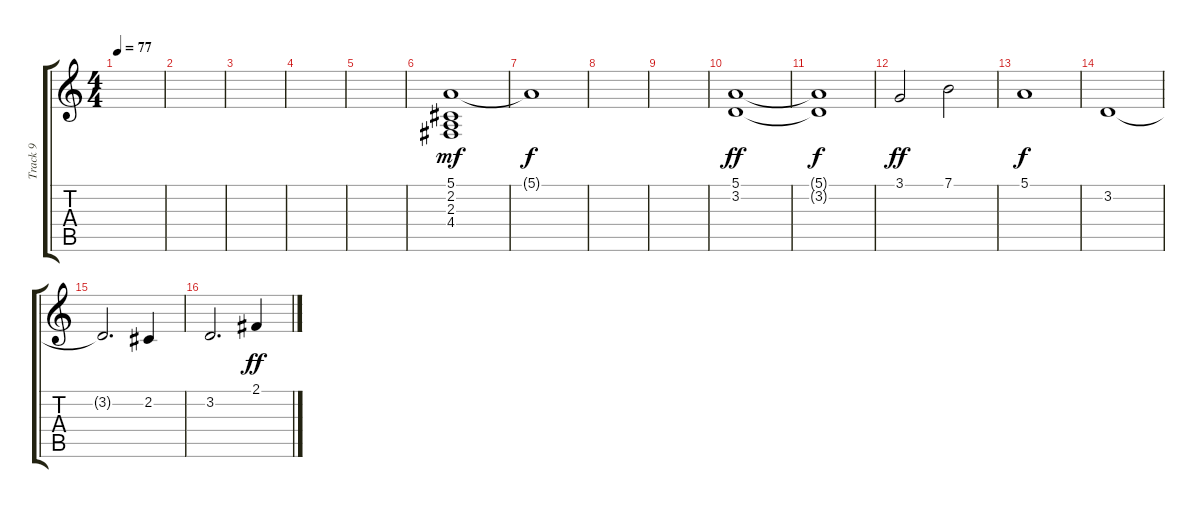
\track ("Track 9" "Track 9") {instrument pad2warm}
\staff {score tabs}
\tuning (E4 B3 G3 D3 A2 E2) {hide}
\ts (4 4)
\tempo 77
\clef g2
\ks c
|
|
|
|
|
(5.1 2.2 2.3 4.4).1{dy mf volume 6 balance 2 instrument pad2warm} |
5.1{t}.1{dy f} |
|
|
(5.1 3.2).1{dy ff balance 2 instrument pad2warm} |
(5.1{t} 3.2{t}).1{dy f} |
3.1.2{dy ff volume 8} 7.1.2 |
5.1.1{dy f} |
3.2.1{instrument frenchhorn} |
3.2{t}.2{d} 2.2.4 |
3.2.2{d} 2.1.4{dy ff}
